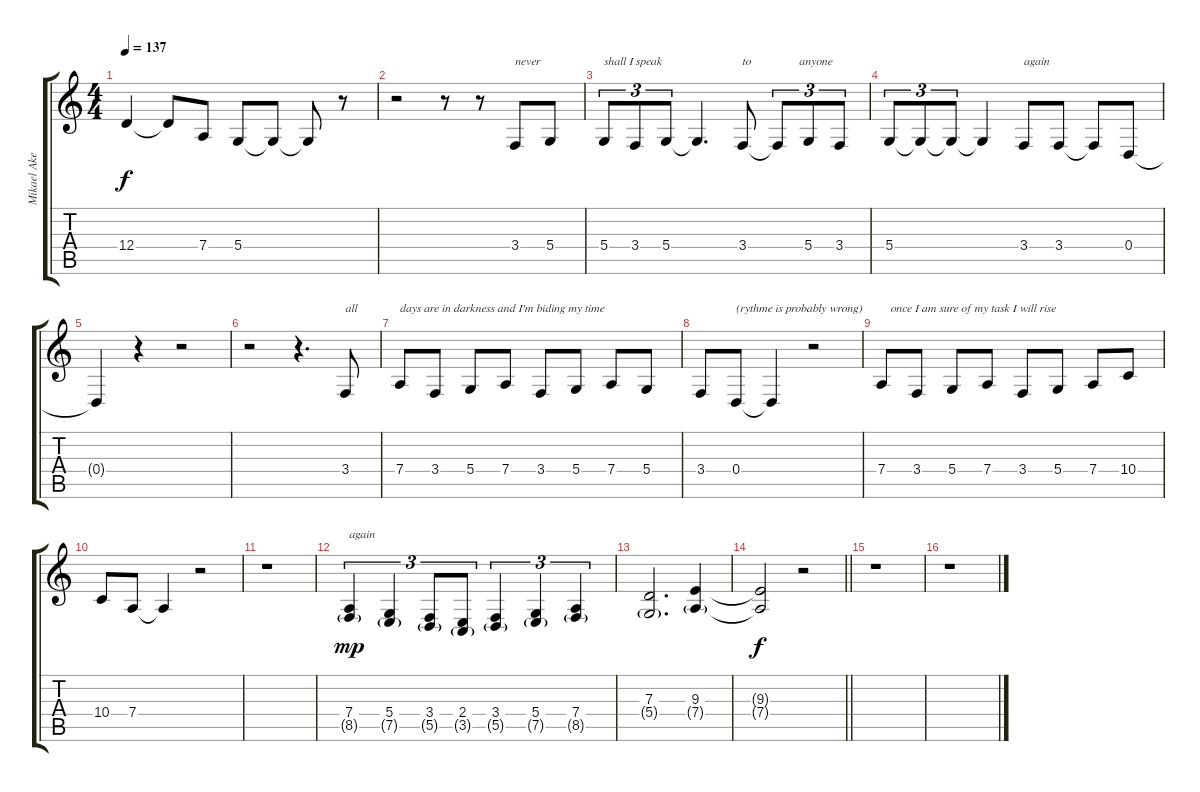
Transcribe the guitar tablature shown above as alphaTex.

\track ("Mikael Akerfeldt (vocal)" "Mikael Ake") {instrument lead2sawtooth}
\staff {score tabs}
\tuning (E4 B3 G3 D3 A2 E2) {hide}
\ts (4 4)
\tempo 137
\clef g2
\ks c
12.4{t}.4{dy f} 12.4{t}.8 7.4.8 5.4.8 5.4{t}.8 5.4{t}.8 r.8 |
r.2 r.8 r.8 3.4.8{txt "never"} 5.4.8 |
5.4.8{tu (3 2) txt "shall I speak"} 3.4.8{tu (3 2)} 5.4.8{tu (3 2)} 5.4{t}.4{d} 3.4.8{txt "to                anyone         "} 3.4{t}.8{tu (3 2)} 5.4.8{tu (3 2)} 3.4.8{tu (3 2)} |
5.4.8{tu (3 2)} 5.4{t}.8{tu (3 2)} 5.4{t}.8{tu (3 2)} 5.4{t}.4 3.4.8{txt "again"} 3.4.8 3.4{t}.8 0.4.8 |
0.4{t}.4 r.4 r.2 |
r.2 r.4{d} 3.4.8{txt "all "} |
7.4.8{txt "days are in darkness and I'm biding my time"} 3.4.8 5.4.8 7.4.8 3.4.8 5.4.8 7.4.8 5.4.8 |
3.4.8 0.4.8{txt "(rythme is probably wrong)"} 0.4{t}.4 r.2 |
7.4.8{txt "   once I am sure of my task I will rise"} 3.4.8 5.4.8 7.4.8 3.4.8 5.4.8 7.4.8 10.4.8 |
10.4.8 7.4.8 7.4{t}.4 r.2 |
r.1 |
(7.4 8.5{g}).4{tu (3 2) txt "again" dy mp} (5.4 7.5{g}).4{tu (3 2)} (3.4 5.5{g}).8{tu (3 2)} (2.4 3.5{g}).8{tu (3 2)} (3.4 5.5{g}).4{tu (3 2)} (5.4 7.5{g}).4{tu (3 2)} (7.4 8.5{g}).4{tu (3 2)} |
(7.3 5.4{g}).2{d} (9.3 7.4{g}).4 |
\barLineRight lightlight
(9.3{t} 7.4{t}).2{dy f} r.2 |
\section ("" "")
r.1 |
r.1
